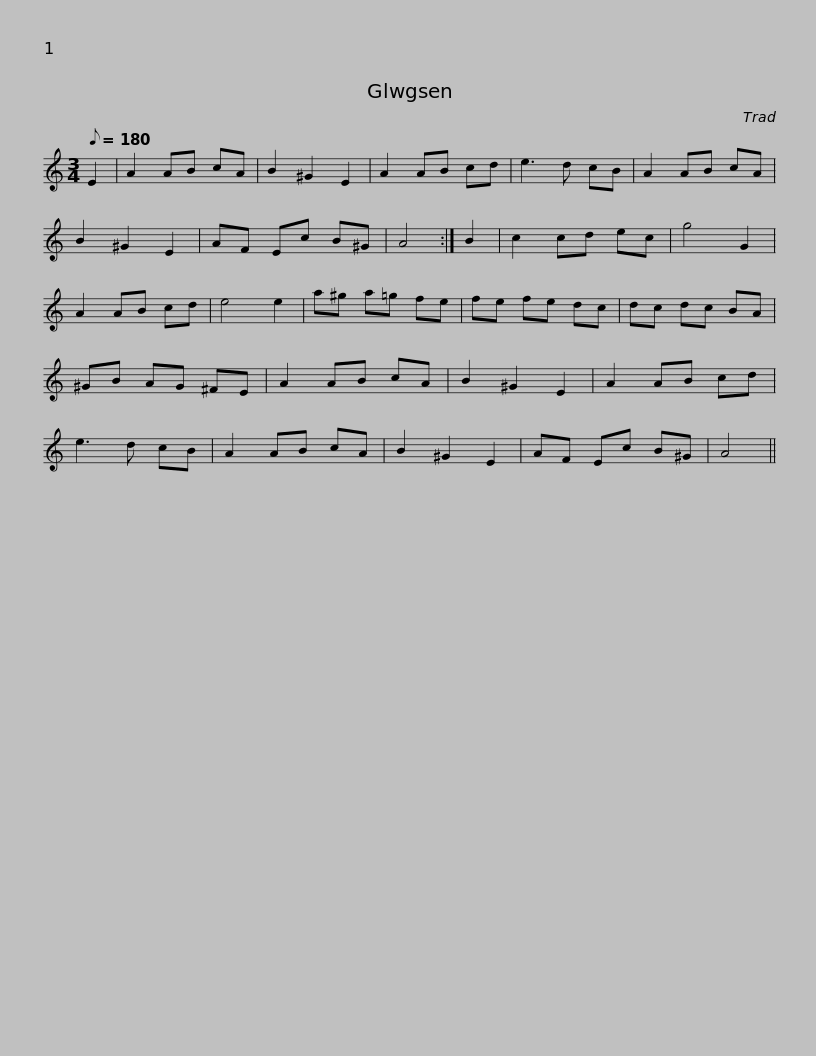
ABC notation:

X:1
L:1/8
Q:1/8=180
M:3/4
I:linebreak $
K:C
V:1 treble
V:1
 E2 | A2 AB cA | B2 ^G2 E2 | A2 AB cd | e3 d cB | %5
 A2 AB cA | B2 ^G2 E2 | AF Ec B^G | A4 :|$ B2 | %10
 c2 cd ec | g4 G2 | A2 AB cd | e4 e2 | a^g a=g fe | %15
 fe fe dc | dc dc BA | ^GB AG ^FE |$ A2 AB cA | B2 ^G2 E2 | %20
 A2 AB cd | e3 d cB | A2 AB cA | B2 ^G2 E2 | AF Ec B^G | %25
 A4 || %26
